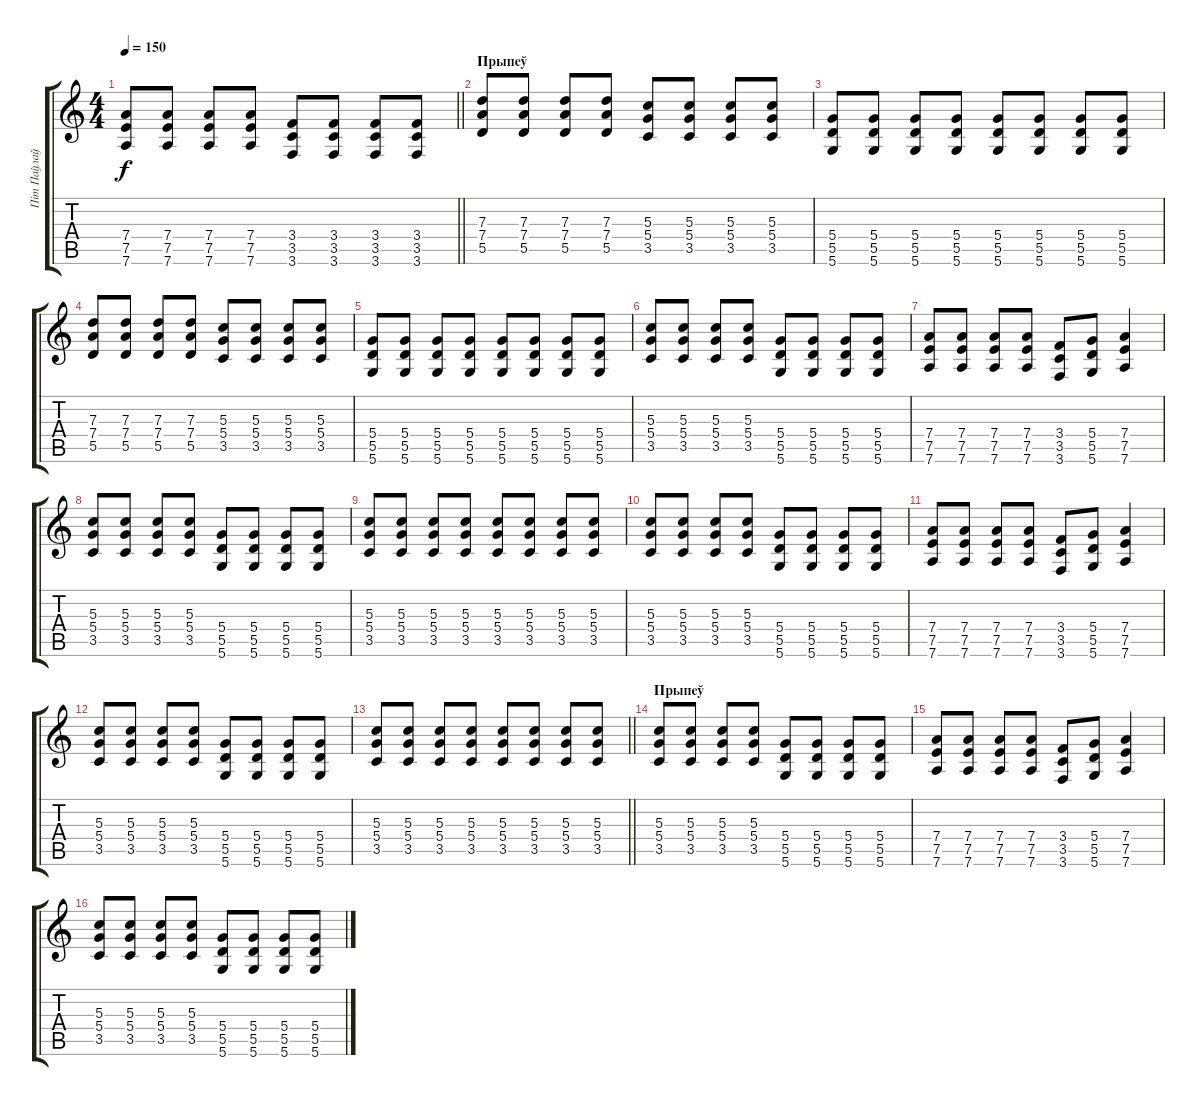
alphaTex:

\track ("Піт Паўлаў" "Піт Паўлаў") {instrument overdrivenguitar}
\staff {score tabs}
\tuning (E4 B3 G3 D3 A2 D2) {hide}
\ts (4 4)
\tempo 150
\clef g2
\barLineRight lightlight
\ks c
(7.4 7.5 7.6).8{dy f} (7.4 7.5 7.6).8 (7.4 7.5 7.6).8 (7.4 7.5 7.6).8 (3.4 3.5 3.6).8 (3.4 3.5 3.6).8 (3.4 3.5 3.6).8 (3.4 3.5 3.6).8 |
\section ("" "Прыпеў")
(7.3 7.4 5.5).8 (7.3 7.4 5.5).8 (7.3 7.4 5.5).8 (7.3 7.4 5.5).8 (5.3 5.4 3.5).8 (5.3 5.4 3.5).8 (5.3 5.4 3.5).8 (5.3 5.4 3.5).8 |
(5.4 5.5 5.6).8 (5.4 5.5 5.6).8 (5.4 5.5 5.6).8 (5.4 5.5 5.6).8 (5.4 5.5 5.6).8 (5.4 5.5 5.6).8 (5.4 5.5 5.6).8 (5.4 5.5 5.6).8 |
(7.3 7.4 5.5).8 (7.3 7.4 5.5).8 (7.3 7.4 5.5).8 (7.3 7.4 5.5).8 (5.3 5.4 3.5).8 (5.3 5.4 3.5).8 (5.3 5.4 3.5).8 (5.3 5.4 3.5).8 |
(5.4 5.5 5.6).8 (5.4 5.5 5.6).8 (5.4 5.5 5.6).8 (5.4 5.5 5.6).8 (5.4 5.5 5.6).8 (5.4 5.5 5.6).8 (5.4 5.5 5.6).8 (5.4 5.5 5.6).8 |
(5.3 5.4 3.5).8 (5.3 5.4 3.5).8 (5.3 5.4 3.5).8 (5.3 5.4 3.5).8 (5.4 5.5 5.6).8 (5.4 5.5 5.6).8 (5.4 5.5 5.6).8 (5.4 5.5 5.6).8 |
(7.4 7.5 7.6).8 (7.4 7.5 7.6).8 (7.4 7.5 7.6).8 (7.4 7.5 7.6).8 (3.4 3.5 3.6).8 (5.4 5.5 5.6).8 (7.4 7.5 7.6).4 |
(5.3 5.4 3.5).8 (5.3 5.4 3.5).8 (5.3 5.4 3.5).8 (5.3 5.4 3.5).8 (5.4 5.5 5.6).8 (5.4 5.5 5.6).8 (5.4 5.5 5.6).8 (5.4 5.5 5.6).8 |
(5.3 5.4 3.5).8 (5.3 5.4 3.5).8 (5.3 5.4 3.5).8 (5.3 5.4 3.5).8 (5.3 5.4 3.5).8 (5.3 5.4 3.5).8 (5.3 5.4 3.5).8 (5.3 5.4 3.5).8 |
(5.3 5.4 3.5).8 (5.3 5.4 3.5).8 (5.3 5.4 3.5).8 (5.3 5.4 3.5).8 (5.4 5.5 5.6).8 (5.4 5.5 5.6).8 (5.4 5.5 5.6).8 (5.4 5.5 5.6).8 |
(7.4 7.5 7.6).8 (7.4 7.5 7.6).8 (7.4 7.5 7.6).8 (7.4 7.5 7.6).8 (3.4 3.5 3.6).8 (5.4 5.5 5.6).8 (7.4 7.5 7.6).4 |
(5.3 5.4 3.5).8 (5.3 5.4 3.5).8 (5.3 5.4 3.5).8 (5.3 5.4 3.5).8 (5.4 5.5 5.6).8 (5.4 5.5 5.6).8 (5.4 5.5 5.6).8 (5.4 5.5 5.6).8 |
\barLineRight lightlight
(5.3 5.4 3.5).8 (5.3 5.4 3.5).8 (5.3 5.4 3.5).8 (5.3 5.4 3.5).8 (5.3 5.4 3.5).8 (5.3 5.4 3.5).8 (5.3 5.4 3.5).8 (5.3 5.4 3.5).8 |
\section ("" "Прыпеў")
(5.3 5.4 3.5).8 (5.3 5.4 3.5).8 (5.3 5.4 3.5).8 (5.3 5.4 3.5).8 (5.4 5.5 5.6).8 (5.4 5.5 5.6).8 (5.4 5.5 5.6).8 (5.4 5.5 5.6).8 |
(7.4 7.5 7.6).8 (7.4 7.5 7.6).8 (7.4 7.5 7.6).8 (7.4 7.5 7.6).8 (3.4 3.5 3.6).8 (5.4 5.5 5.6).8 (7.4 7.5 7.6).4 |
(5.3 5.4 3.5).8 (5.3 5.4 3.5).8 (5.3 5.4 3.5).8 (5.3 5.4 3.5).8 (5.4 5.5 5.6).8 (5.4 5.5 5.6).8 (5.4 5.5 5.6).8 (5.4 5.5 5.6).8
